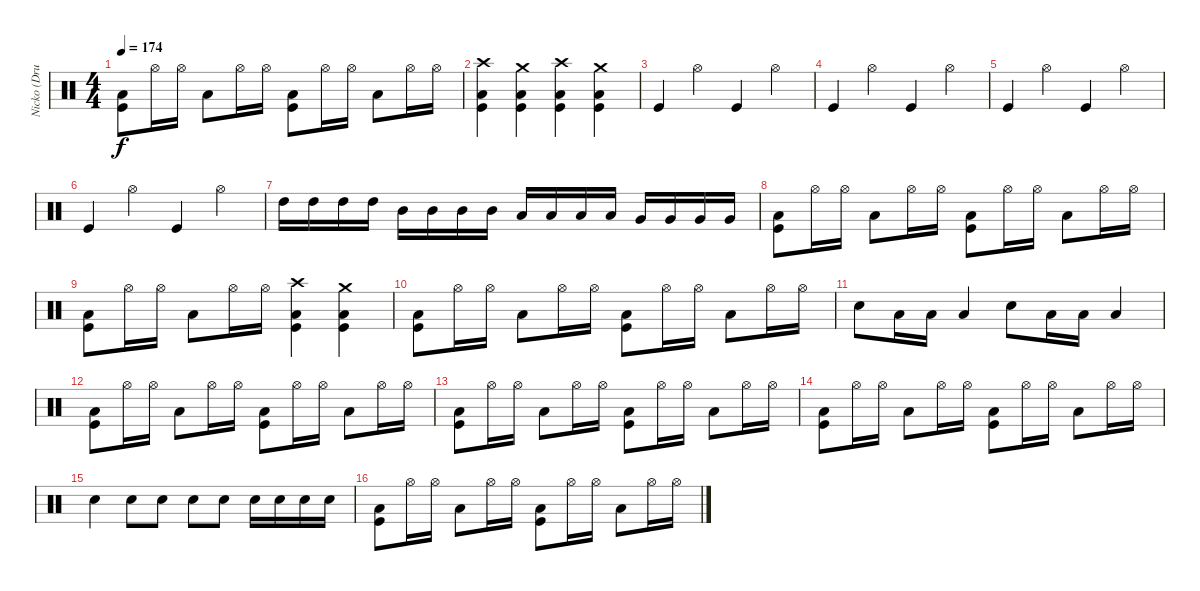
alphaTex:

\track ("Nicko (Drums)" "Nicko (Dru") {instrument percussion}
\staff {score}
\articulation defaults
\ts (4 4)
\tempo 174
\clef neutral
\ks c
("Low Tom (hit)" "Kick (hit)").8{dy f} "Hi-Hat (open)".16 "Hi-Hat (open)".16 "Low Tom (hit)".8 "Hi-Hat (open)".16 "Hi-Hat (open)".16 ("Low Tom (hit)" "Kick (hit)").8 "Hi-Hat (open)".16 "Hi-Hat (open)".16 "Low Tom (hit)".8 "Hi-Hat (open)".16 "Hi-Hat (open)".16 |
("Crash high (hit)" "Low Tom (hit)" "Kick (hit)").4 ("Crash medium (hit)" "Low Tom (hit)" "Kick (hit)").4 ("Crash high (hit)" "Low Tom (hit)" "Kick (hit)").4 ("Crash medium (hit)" "Low Tom (hit)" "Kick (hit)").4 |
"Kick (hit)".4 "Hi-Hat (open)".4 "Kick (hit)".4 "Hi-Hat (open)".4 |
"Kick (hit)".4 "Hi-Hat (open)".4 "Kick (hit)".4 "Hi-Hat (open)".4 |
"Kick (hit)".4 "Hi-Hat (open)".4 "Kick (hit)".4 "Hi-Hat (open)".4 |
"Kick (hit)".4 "Hi-Hat (open)".4 "Kick (hit)".4 "Hi-Hat (open)".4 |
"High Tom (hit)".16 "High Tom (hit)".16 "High Tom (hit)".16 "High Tom (hit)".16 "Mid Tom (hit)".16 "Mid Tom (hit)".16 "Mid Tom (hit)".16 "Mid Tom (hit)".16 "Low Tom (hit)".16 "Low Tom (hit)".16 "Low Tom (hit)".16 "Low Tom (hit)".16 "Very Low Tom (hit)".16 "Very Low Tom (hit)".16 "Very Low Tom (hit)".16 "Very Low Tom (hit)".16 |
("Low Tom (hit)" "Kick (hit)").8 "Hi-Hat (open)".16 "Hi-Hat (open)".16 "Low Tom (hit)".8 "Hi-Hat (open)".16 "Hi-Hat (open)".16 ("Low Tom (hit)" "Kick (hit)").8 "Hi-Hat (open)".16 "Hi-Hat (open)".16 "Low Tom (hit)".8 "Hi-Hat (open)".16 "Hi-Hat (open)".16 |
("Low Tom (hit)" "Kick (hit)").8 "Hi-Hat (open)".16 "Hi-Hat (open)".16 "Low Tom (hit)".8 "Hi-Hat (open)".16 "Hi-Hat (open)".16 ("Crash high (hit)" "Low Tom (hit)" "Kick (hit)").4 ("Crash medium (hit)" "Low Tom (hit)" "Kick (hit)").4 |
("Low Tom (hit)" "Kick (hit)").8 "Hi-Hat (open)".16 "Hi-Hat (open)".16 "Low Tom (hit)".8 "Hi-Hat (open)".16 "Hi-Hat (open)".16 ("Low Tom (hit)" "Kick (hit)").8 "Hi-Hat (open)".16 "Hi-Hat (open)".16 "Low Tom (hit)".8 "Hi-Hat (open)".16 "Hi-Hat (open)".16 |
"Snare (hit) 2".8 "Low Tom (hit)".16 "Low Tom (hit)".16 "Low Tom (hit)".4 "Snare (hit) 2".8 "Low Tom (hit)".16 "Low Tom (hit)".16 "Low Tom (hit)".4 |
("Low Tom (hit)" "Kick (hit)").8 "Hi-Hat (open)".16 "Hi-Hat (open)".16 "Low Tom (hit)".8 "Hi-Hat (open)".16 "Hi-Hat (open)".16 ("Low Tom (hit)" "Kick (hit)").8 "Hi-Hat (open)".16 "Hi-Hat (open)".16 "Low Tom (hit)".8 "Hi-Hat (open)".16 "Hi-Hat (open)".16 |
("Low Tom (hit)" "Kick (hit)").8 "Hi-Hat (open)".16 "Hi-Hat (open)".16 "Low Tom (hit)".8 "Hi-Hat (open)".16 "Hi-Hat (open)".16 ("Low Tom (hit)" "Kick (hit)").8 "Hi-Hat (open)".16 "Hi-Hat (open)".16 "Low Tom (hit)".8 "Hi-Hat (open)".16 "Hi-Hat (open)".16 |
("Low Tom (hit)" "Kick (hit)").8 "Hi-Hat (open)".16 "Hi-Hat (open)".16 "Low Tom (hit)".8 "Hi-Hat (open)".16 "Hi-Hat (open)".16 ("Low Tom (hit)" "Kick (hit)").8 "Hi-Hat (open)".16 "Hi-Hat (open)".16 "Low Tom (hit)".8 "Hi-Hat (open)".16 "Hi-Hat (open)".16 |
"Snare (hit) 2".4 "Snare (hit) 2".8 "Snare (hit) 2".8 "Snare (hit) 2".8 "Snare (hit) 2".8 "Snare (hit) 2".16 "Snare (hit) 2".16 "Snare (hit) 2".16 "Snare (hit) 2".16 |
("Low Tom (hit)" "Kick (hit)").8 "Hi-Hat (open)".16 "Hi-Hat (open)".16 "Low Tom (hit)".8 "Hi-Hat (open)".16 "Hi-Hat (open)".16 ("Low Tom (hit)" "Kick (hit)").8 "Hi-Hat (open)".16 "Hi-Hat (open)".16 "Low Tom (hit)".8 "Hi-Hat (open)".16 "Hi-Hat (open)".16
